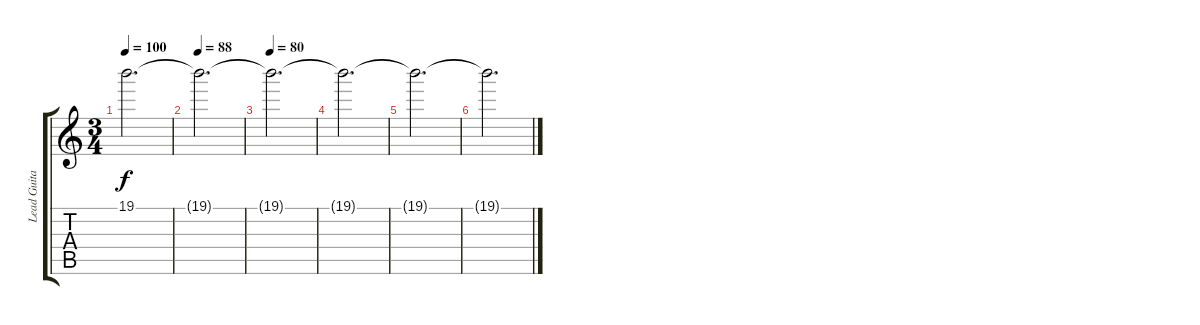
\track ("Lead Guitar" "Lead Guita") {instrument overdrivenguitar}
\staff {score tabs}
\tuning (E4 B3 G3 D3 A2 E2) {hide}
\ts (3 4)
\tempo 100
\clef g2
\ks c
19.1{t}.2{d dy f} |
\tempo 88
19.1{t}.2{d} |
\tempo 80
19.1{t}.2{d} |
19.1{t}.2{d} |
19.1{t}.2{d} |
19.1{t}.2{d}
